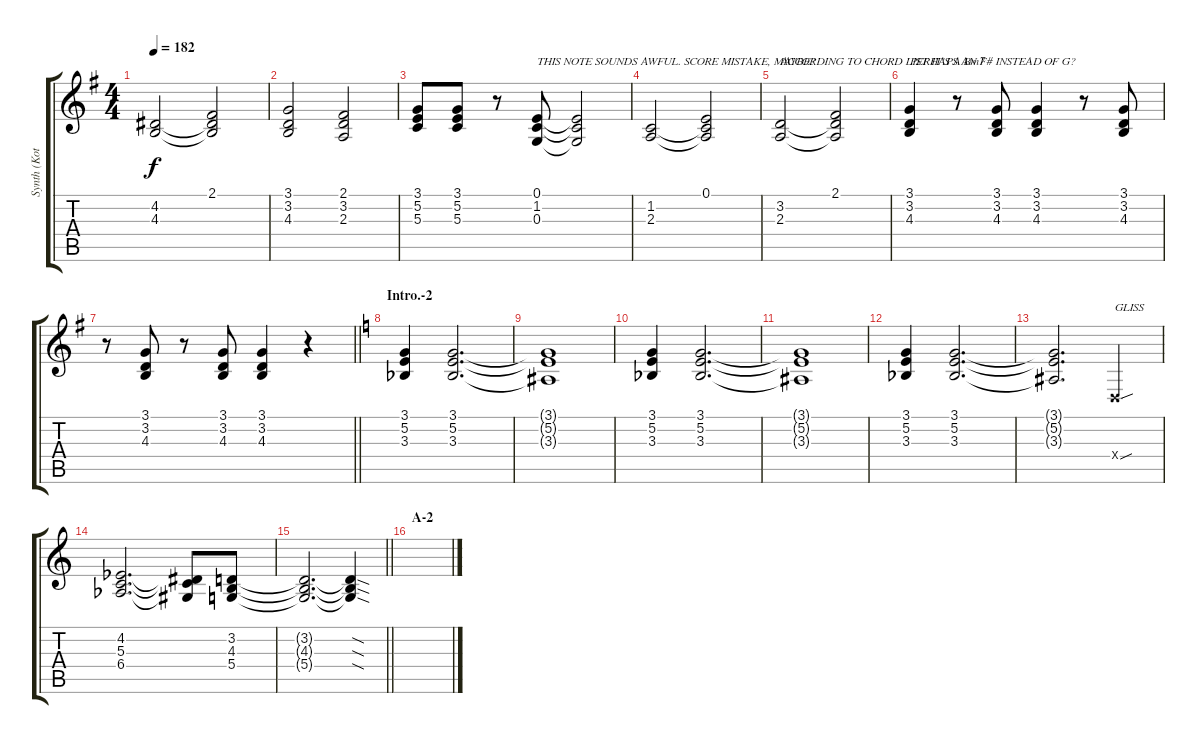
\track ("Synth (Kotobuki Tsumugi)" "Synth (Kot") {instrument drawbarorgan}
\staff {score tabs}
\tuning (E4 B3 G3 D3 A2 E2) {hide}
\ts (4 4)
\tempo 182
\clef g2
\ks g
(4.2 4.3).2{dy f} (2.1 4.2{t} 4.3{t}).2 |
(3.1 3.2 4.3).2 (2.1 3.2 2.3).2 |
(3.1 5.2 5.3).8 (3.1 5.2 5.3).8 r.8 (0.1 1.2 0.3).8{txt "THIS NOTE SOUNDS AWFUL. SCORE MISTAKE, MAYBE?"} (0.1{t} 1.2{t} 0.3{t}).2 |
(1.2 2.3).2 (0.1 1.2{t} 2.3{t}).2 |
(3.2 2.3).2{txt "ACCORDING TO CHORD LIST IT'S A Bm7"} (2.1 3.2{t} 2.3{t}).2 |
(3.1 3.2 4.3).4{txt "PERHAPS AN F# INSTEAD OF G?"} r.8 (3.1 3.2 4.3).8 (3.1 3.2 4.3).4 r.8 (3.1 3.2 4.3).8 |
\barLineRight lightlight
r.8 (3.1 3.2 4.3).8 r.8 (3.1 3.2 4.3).8 (3.1 3.2 4.3).4 r.4 |
\section ("" "Intro.-2")
\ks c
(3.1 5.2 3.3{acc b}).4 (3.1 5.2 3.3{acc b}).2{d} |
(3.1{t} 5.2{t} 3.3{t}).1 |
(3.1 5.2 3.3{acc b}).4 (3.1 5.2 3.3{acc b}).2{d} |
(3.1{t} 5.2{t} 3.3{t}).1 |
(3.1 5.2 3.3{acc b}).4 (3.1 5.2 3.3{acc b}).2{d} |
(3.1{t} 5.2{t} 3.3{t}).2{d} 0.4{sou x}.4{txt "GLISS"} |
(4.2{acc b} 5.3 6.4{acc b}).2{d} (4.2{t} 5.3{t} 6.4{t}).8 (3.2 4.3 5.4).8 |
\barLineRight lightlight
(3.2{t} 4.3{t} 5.4{t}).2{d} (3.2{sod t} 4.3{sod t} 5.4{sod t}).4 |
\section ("" "A-2")
